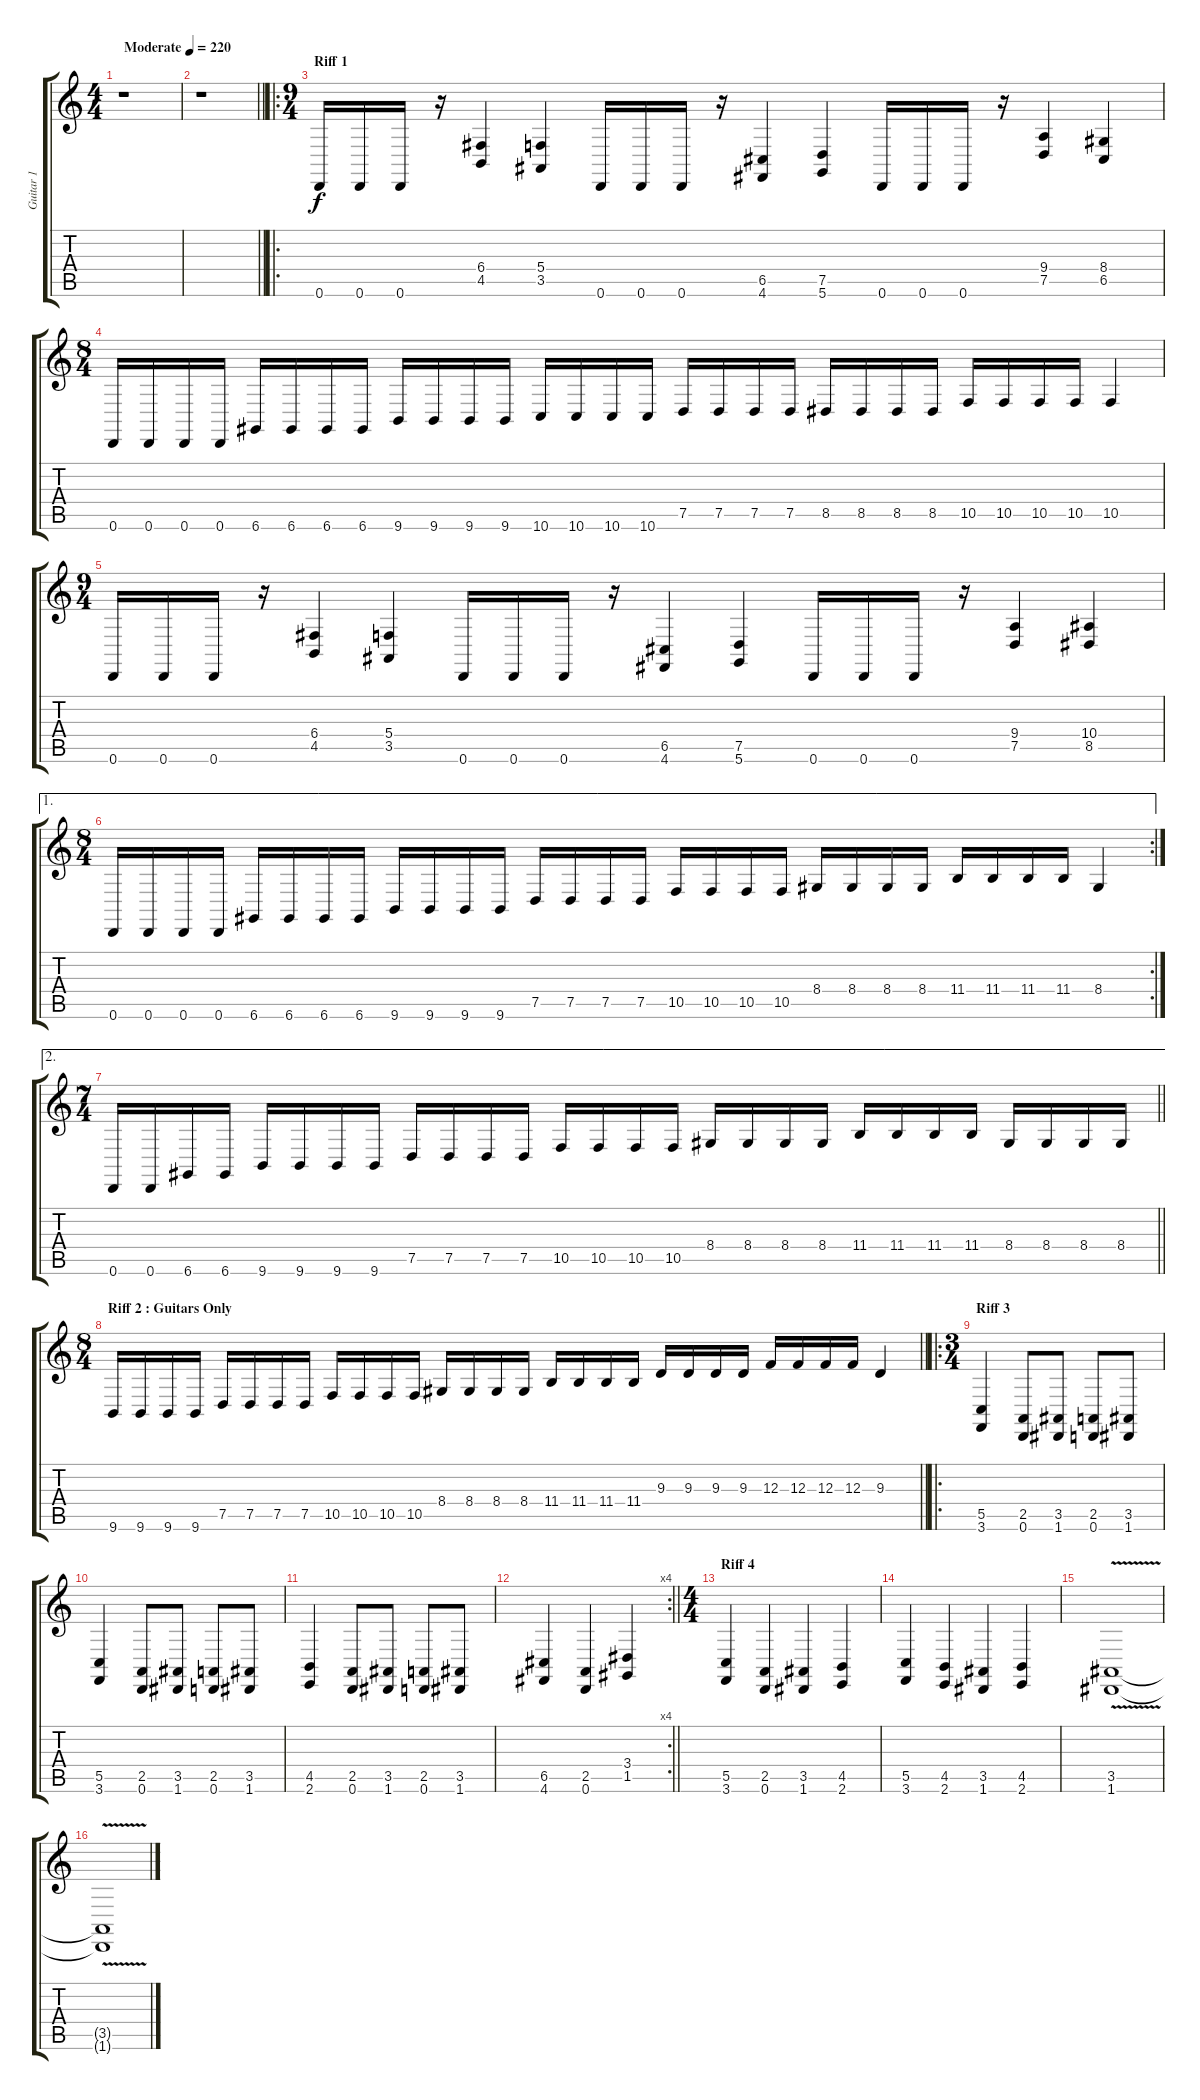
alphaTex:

\track ("Guitar 1" "Guitar 1") {instrument stringensemble1}
\staff {score tabs}
\tuning (D4 A3 F3 C3 G2 D2) {hide}
\ts (4 4)
\tempo (220 "Moderate")
\clef g2
\ks c
r.1{dy f instrument stringensemble1} |
\barLineRight lightlight
r.1 |
\ro
\ts (9 4)
\section ("" "Riff 1")
0.6.16 0.6.16 0.6.16 r.16 (6.4 4.5).4 (5.4 3.5).4 0.6.16 0.6.16 0.6.16 r.16 (6.5 4.6).4 (7.5 5.6).4 0.6.16 0.6.16 0.6.16 r.16 (9.4 7.5).4 (8.4 6.5).4 |
\ts (8 4)
0.6.16 0.6.16 0.6.16 0.6.16 6.6.16 6.6.16 6.6.16 6.6.16 9.6.16 9.6.16 9.6.16 9.6.16 10.6.16 10.6.16 10.6.16 10.6.16 7.5.16 7.5.16 7.5.16 7.5.16 8.5.16 8.5.16 8.5.16 8.5.16 10.5.16 10.5.16 10.5.16 10.5.16 10.5.4 |
\ts (9 4)
0.6.16 0.6.16 0.6.16 r.16 (6.4 4.5).4 (5.4 3.5).4 0.6.16 0.6.16 0.6.16 r.16 (6.5 4.6).4 (7.5 5.6).4 0.6.16 0.6.16 0.6.16 r.16 (9.4 7.5).4 (10.4 8.5).4 |
\ae 1
\rc 2
\ts (8 4)
0.6.16 0.6.16 0.6.16 0.6.16 6.6.16 6.6.16 6.6.16 6.6.16 9.6.16 9.6.16 9.6.16 9.6.16 7.5.16 7.5.16 7.5.16 7.5.16 10.5.16 10.5.16 10.5.16 10.5.16 8.4.16 8.4.16 8.4.16 8.4.16 11.4.16 11.4.16 11.4.16 11.4.16 8.4.4 |
\ae 2
\ts (7 4)
\barLineRight lightlight
0.6.16 0.6.16 6.6.16 6.6.16 9.6.16 9.6.16 9.6.16 9.6.16 7.5.16 7.5.16 7.5.16 7.5.16 10.5.16 10.5.16 10.5.16 10.5.16 8.4.16 8.4.16 8.4.16 8.4.16 11.4.16 11.4.16 11.4.16 11.4.16 8.4.16 8.4.16 8.4.16 8.4.16 |
\ts (8 4)
\section ("" "Riff 2 : Guitars Only")
\barLineRight lightlight
9.6.16 9.6.16 9.6.16 9.6.16 7.5.16 7.5.16 7.5.16 7.5.16 10.5.16 10.5.16 10.5.16 10.5.16 8.4.16 8.4.16 8.4.16 8.4.16 11.4.16 11.4.16 11.4.16 11.4.16 9.3.16 9.3.16 9.3.16 9.3.16 12.3.16 12.3.16 12.3.16 12.3.16 9.3.4 |
\ro
\ts (3 4)
\section ("" "Riff 3 ")
(5.5 3.6).4 (2.5 0.6).8 (3.5 1.6).8 (2.5 0.6).8 (3.5 1.6).8 |
(5.5 3.6).4 (2.5 0.6).8 (3.5 1.6).8 (2.5 0.6).8 (3.5 1.6).8 |
(4.5 2.6).4 (2.5 0.6).8 (3.5 1.6).8 (2.5 0.6).8 (3.5 1.6).8 |
\rc 4
\barLineRight lightlight
(6.5 4.6).4 (2.5 0.6).4 (3.4 1.5).4 |
\ts (4 4)
\section ("" "Riff 4")
(5.5 3.6).4 (2.5 0.6).4 (3.5 1.6).4 (4.5 2.6).4 |
(5.5 3.6).4 (4.5 2.6).4 (3.5 1.6).4 (4.5 2.6).4 |
(3.5{v} 1.6{v}).1 |
(3.5{t} 1.6{t}).1
